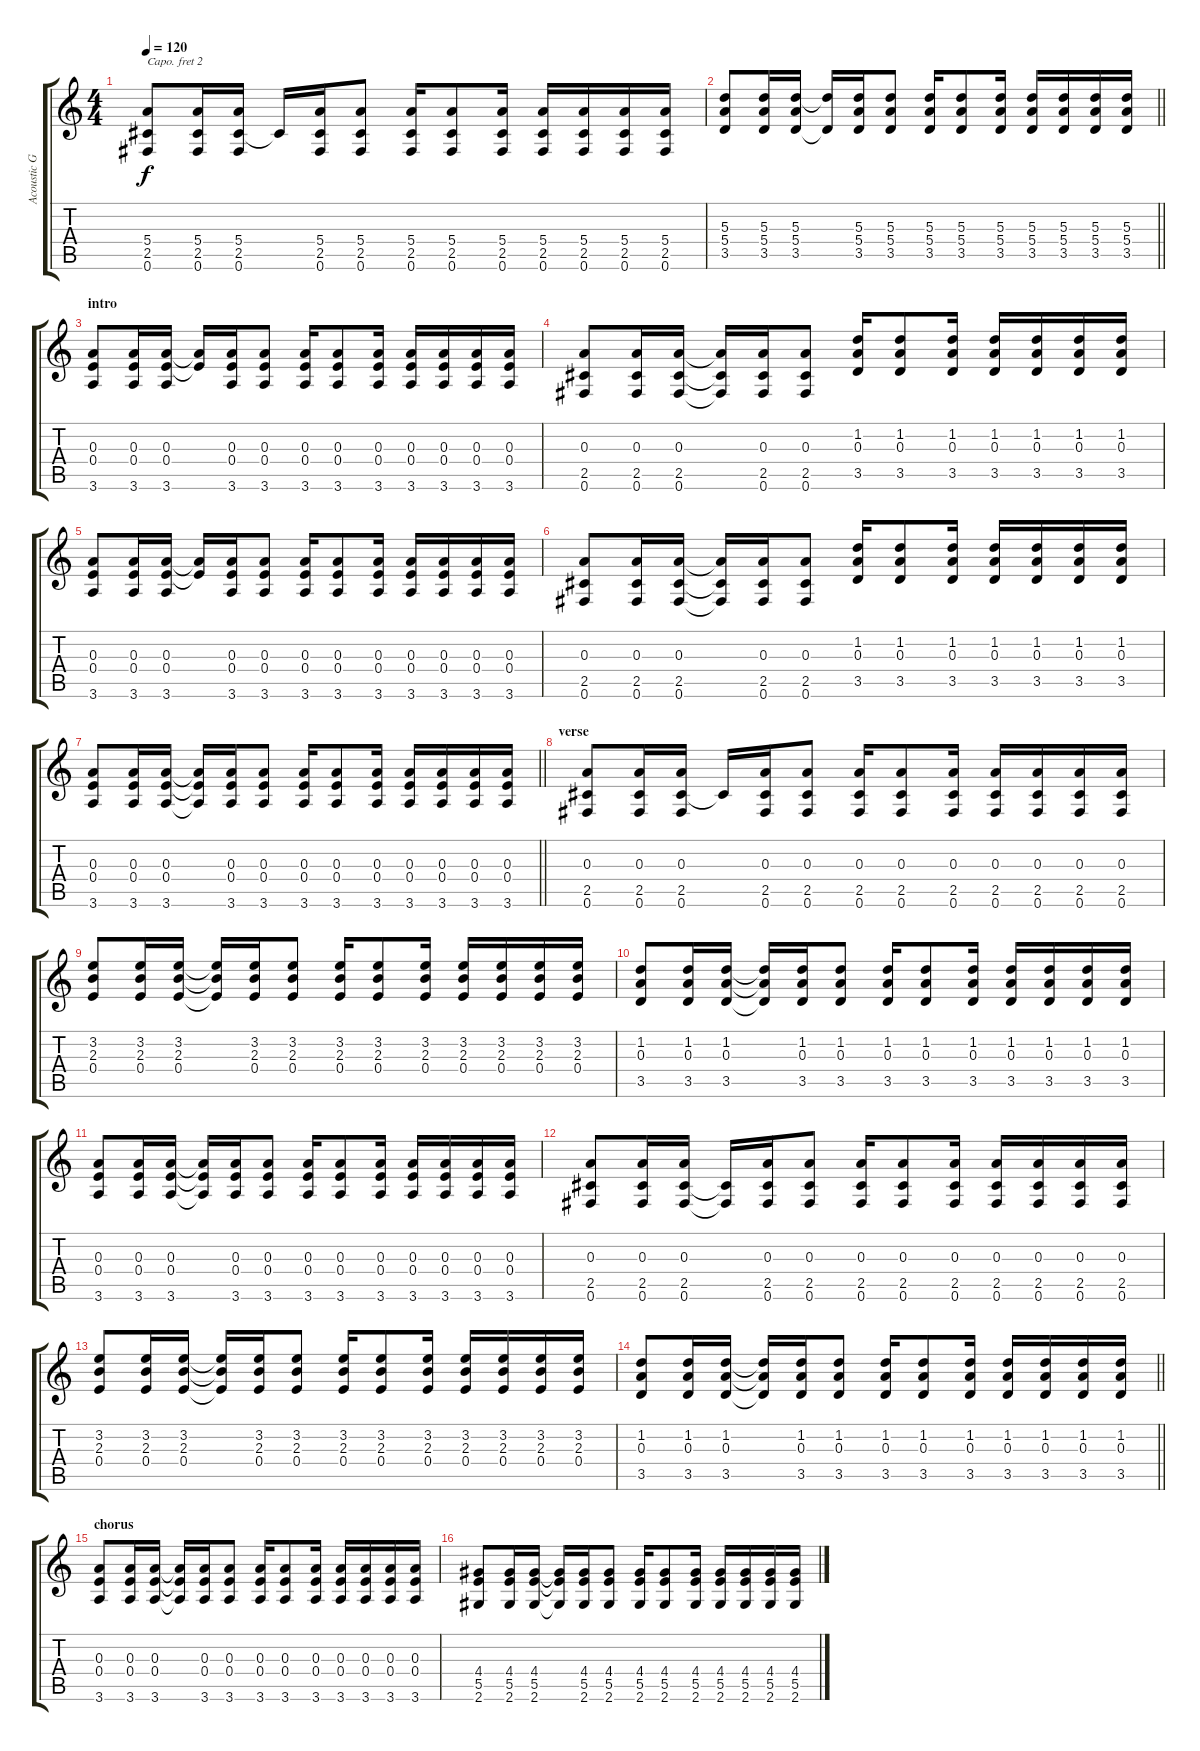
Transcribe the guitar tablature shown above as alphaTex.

\track ("Acoustic Guitar (Tom Delonge)" "Acoustic G") {instrument acousticguitarsteel}
\staff {score tabs}
\capo 2
\tuning (E4 B3 G3 D3 A2 E2) {hide}
\ts (4 4)
\tempo 120
\clef g2
\ks c
(5.4 2.5 0.6).8{dy f} (5.4 2.5 0.6).16 (5.4 2.5 0.6).16 2.5{t}.16 (5.4 2.5 0.6).16 (5.4 2.5 0.6).8 (5.4 2.5 0.6).16 (5.4 2.5 0.6).8 (5.4 2.5 0.6).16 (5.4 2.5 0.6).16 (5.4 2.5 0.6).16 (5.4 2.5 0.6).16 (5.4 2.5 0.6).16 |
\barLineRight lightlight
(5.3 5.4 3.5).8 (5.3 5.4 3.5).16 (5.3 5.4 3.5).16 (5.3{t} 3.5{t}).16 (5.3 5.4 3.5).16 (5.3 5.4 3.5).8 (5.3 5.4 3.5).16 (5.3 5.4 3.5).8 (5.3 5.4 3.5).16 (5.3 5.4 3.5).16 (5.3 5.4 3.5).16 (5.3 5.4 3.5).16 (5.3 5.4 3.5).16 |
\section ("" "intro")
(0.3 0.4 3.6).8 (0.3 0.4 3.6).16 (0.3 0.4 3.6).16 (0.3{t} 0.4{t}).16 (0.3 0.4 3.6).16 (0.3 0.4 3.6).8 (0.3 0.4 3.6).16 (0.3 0.4 3.6).8 (0.3 0.4 3.6).16 (0.3 0.4 3.6).16 (0.3 0.4 3.6).16 (0.3 0.4 3.6).16 (0.3 0.4 3.6).16 |
(0.3 2.5 0.6).8 (0.3 2.5 0.6).16 (0.3 2.5 0.6).16 (0.3{t} 2.5{t} 0.6{t}).16 (0.3 2.5 0.6).16 (0.3 2.5 0.6).8 (1.2 0.3 3.5).16 (1.2 0.3 3.5).8 (1.2 0.3 3.5).16 (1.2 0.3 3.5).16 (1.2 0.3 3.5).16 (1.2 0.3 3.5).16 (1.2 0.3 3.5).16 |
(0.3 0.4 3.6).8 (0.3 0.4 3.6).16 (0.3 0.4 3.6).16 (0.3{t} 0.4{t}).16 (0.3 0.4 3.6).16 (0.3 0.4 3.6).8 (0.3 0.4 3.6).16 (0.3 0.4 3.6).8 (0.3 0.4 3.6).16 (0.3 0.4 3.6).16 (0.3 0.4 3.6).16 (0.3 0.4 3.6).16 (0.3 0.4 3.6).16 |
(0.3 2.5 0.6).8 (0.3 2.5 0.6).16 (0.3 2.5 0.6).16 (0.3{t} 2.5{t} 0.6{t}).16 (0.3 2.5 0.6).16 (0.3 2.5 0.6).8 (1.2 0.3 3.5).16 (1.2 0.3 3.5).8 (1.2 0.3 3.5).16 (1.2 0.3 3.5).16 (1.2 0.3 3.5).16 (1.2 0.3 3.5).16 (1.2 0.3 3.5).16 |
\barLineRight lightlight
(0.3 0.4 3.6).8 (0.3 0.4 3.6).16 (0.3 0.4 3.6).16 (0.3{t} 0.4{t} 3.6{t}).16 (0.3 0.4 3.6).16 (0.3 0.4 3.6).8 (0.3 0.4 3.6).16 (0.3 0.4 3.6).8 (0.3 0.4 3.6).16 (0.3 0.4 3.6).16 (0.3 0.4 3.6).16 (0.3 0.4 3.6).16 (0.3 0.4 3.6).16 |
\section ("" "verse")
(0.3 2.5 0.6).8 (0.3 2.5 0.6).16 (0.3 2.5 0.6).16 2.5{t}.16 (0.3 2.5 0.6).16 (0.3 2.5 0.6).8 (0.3 2.5 0.6).16 (0.3 2.5 0.6).8 (0.3 2.5 0.6).16 (0.3 2.5 0.6).16 (0.3 2.5 0.6).16 (0.3 2.5 0.6).16 (0.3 2.5 0.6).16 |
(3.2 2.3 0.4).8 (3.2 2.3 0.4).16 (3.2 2.3 0.4).16 (3.2{t} 2.3{t} 0.4{t}).16 (3.2 2.3 0.4).16 (3.2 2.3 0.4).8 (3.2 2.3 0.4).16 (3.2 2.3 0.4).8 (3.2 2.3 0.4).16 (3.2 2.3 0.4).16 (3.2 2.3 0.4).16 (3.2 2.3 0.4).16 (3.2 2.3 0.4).16 |
(1.2 0.3 3.5).8 (1.2 0.3 3.5).16 (1.2 0.3 3.5).16 (1.2{t} 0.3{t} 3.5{t}).16 (1.2 0.3 3.5).16 (1.2 0.3 3.5).8 (1.2 0.3 3.5).16 (1.2 0.3 3.5).8 (1.2 0.3 3.5).16 (1.2 0.3 3.5).16 (1.2 0.3 3.5).16 (1.2 0.3 3.5).16 (1.2 0.3 3.5).16 |
(0.3 0.4 3.6).8 (0.3 0.4 3.6).16 (0.3 0.4 3.6).16 (0.3{t} 0.4{t} 3.6{t}).16 (0.3 0.4 3.6).16 (0.3 0.4 3.6).8 (0.3 0.4 3.6).16 (0.3 0.4 3.6).8 (0.3 0.4 3.6).16 (0.3 0.4 3.6).16 (0.3 0.4 3.6).16 (0.3 0.4 3.6).16 (0.3 0.4 3.6).16 |
(0.3 2.5 0.6).8 (0.3 2.5 0.6).16 (0.3 2.5 0.6).16 (2.5{t} 0.6{t}).16 (0.3 2.5 0.6).16 (0.3 2.5 0.6).8 (0.3 2.5 0.6).16 (0.3 2.5 0.6).8 (0.3 2.5 0.6).16 (0.3 2.5 0.6).16 (0.3 2.5 0.6).16 (0.3 2.5 0.6).16 (0.3 2.5 0.6).16 |
(3.2 2.3 0.4).8 (3.2 2.3 0.4).16 (3.2 2.3 0.4).16 (3.2{t} 2.3{t} 0.4{t}).16 (3.2 2.3 0.4).16 (3.2 2.3 0.4).8 (3.2 2.3 0.4).16 (3.2 2.3 0.4).8 (3.2 2.3 0.4).16 (3.2 2.3 0.4).16 (3.2 2.3 0.4).16 (3.2 2.3 0.4).16 (3.2 2.3 0.4).16 |
\barLineRight lightlight
(1.2 0.3 3.5).8 (1.2 0.3 3.5).16 (1.2 0.3 3.5).16 (1.2{t} 0.3{t} 3.5{t}).16 (1.2 0.3 3.5).16 (1.2 0.3 3.5).8 (1.2 0.3 3.5).16 (1.2 0.3 3.5).8 (1.2 0.3 3.5).16 (1.2 0.3 3.5).16 (1.2 0.3 3.5).16 (1.2 0.3 3.5).16 (1.2 0.3 3.5).16 |
\section ("" "chorus")
(0.3 0.4 3.6).8 (0.3 0.4 3.6).16 (0.3 0.4 3.6).16 (0.3{t} 0.4{t} 3.6{t}).16 (0.3 0.4 3.6).16 (0.3 0.4 3.6).8 (0.3 0.4 3.6).16 (0.3 0.4 3.6).8 (0.3 0.4 3.6).16 (0.3 0.4 3.6).16 (0.3 0.4 3.6).16 (0.3 0.4 3.6).16 (0.3 0.4 3.6).16 |
(4.4 5.5 2.6).8 (4.4 5.5 2.6).16 (4.4 5.5 2.6).16 (4.4{t} 5.5{t} 2.6{t}).16 (4.4 5.5 2.6).16 (4.4 5.5 2.6).8 (4.4 5.5 2.6).16 (4.4 5.5 2.6).8 (4.4 5.5 2.6).16 (4.4 5.5 2.6).16 (4.4 5.5 2.6).16 (4.4 5.5 2.6).16 (4.4 5.5 2.6).16
